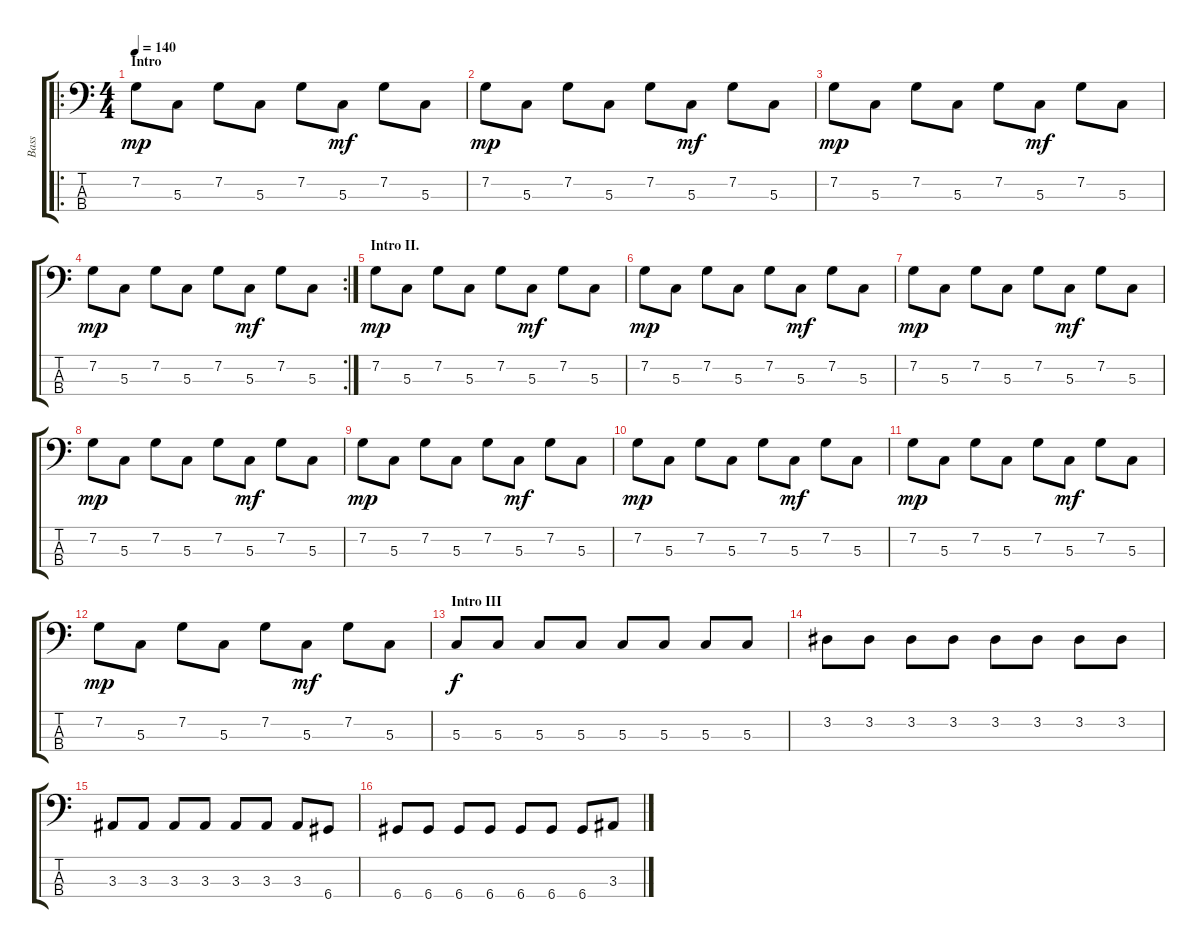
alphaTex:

\track ("Bass" "Bass") {instrument electricbassfinger}
\staff {score tabs}
\tuning (F2 C2 G1 D1) {hide}
\ro
\ts (4 4)
\section ("" "Intro")
\tempo 140
\clef f4
\ks c
7.2.8{dy mp instrument synthbass1} 5.3.8 7.2.8 5.3.8 7.2.8 5.3.8{dy mf} 7.2.8 5.3.8 |
7.2.8{dy mp} 5.3.8 7.2.8 5.3.8 7.2.8 5.3.8{dy mf} 7.2.8 5.3.8 |
7.2.8{dy mp} 5.3.8 7.2.8 5.3.8 7.2.8 5.3.8{dy mf} 7.2.8 5.3.8 |
\rc 2
7.2.8{dy mp} 5.3.8 7.2.8 5.3.8 7.2.8 5.3.8{dy mf} 7.2.8 5.3.8 |
\section ("" "Intro II.")
7.2.8{dy mp} 5.3.8 7.2.8 5.3.8 7.2.8 5.3.8{dy mf} 7.2.8 5.3.8 |
7.2.8{dy mp} 5.3.8 7.2.8 5.3.8 7.2.8 5.3.8{dy mf} 7.2.8 5.3.8 |
7.2.8{dy mp} 5.3.8 7.2.8 5.3.8 7.2.8 5.3.8{dy mf} 7.2.8 5.3.8 |
7.2.8{dy mp} 5.3.8 7.2.8 5.3.8 7.2.8 5.3.8{dy mf} 7.2.8 5.3.8 |
7.2.8{dy mp} 5.3.8 7.2.8 5.3.8 7.2.8 5.3.8{dy mf} 7.2.8 5.3.8 |
7.2.8{dy mp} 5.3.8 7.2.8 5.3.8 7.2.8 5.3.8{dy mf} 7.2.8 5.3.8 |
7.2.8{dy mp} 5.3.8 7.2.8 5.3.8 7.2.8 5.3.8{dy mf} 7.2.8 5.3.8 |
7.2.8{dy mp} 5.3.8 7.2.8 5.3.8 7.2.8 5.3.8{dy mf} 7.2.8 5.3.8 |
\section ("" "Intro III")
5.3.8{dy f} 5.3.8 5.3.8 5.3.8 5.3.8 5.3.8 5.3.8 5.3.8 |
3.2.8 3.2.8 3.2.8 3.2.8 3.2.8 3.2.8 3.2.8 3.2.8 |
3.3.8 3.3.8 3.3.8 3.3.8 3.3.8 3.3.8 3.3.8 6.4.8 |
6.4.8 6.4.8 6.4.8 6.4.8 6.4.8 6.4.8 6.4.8 3.3.8
